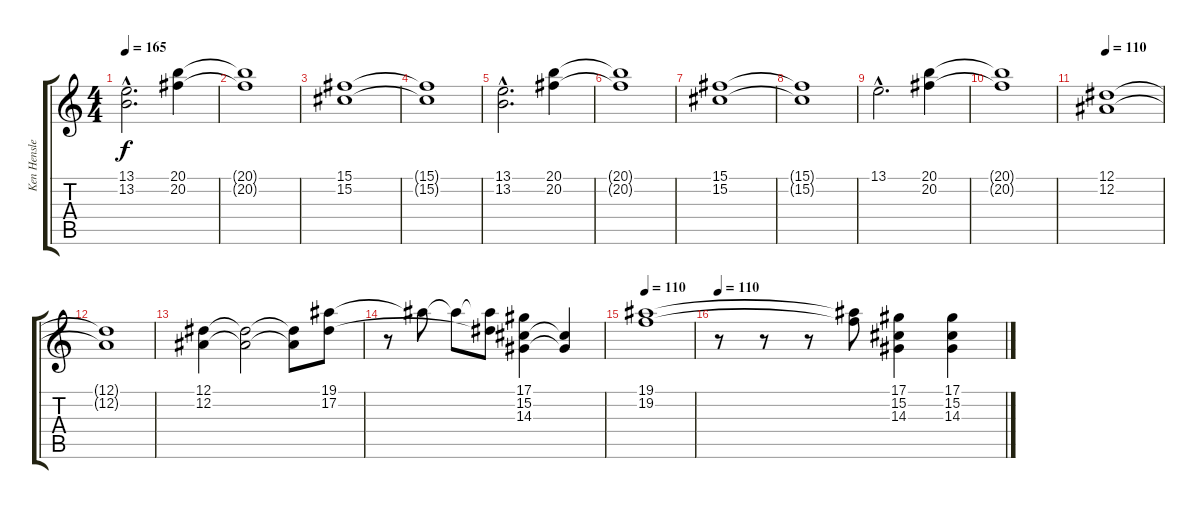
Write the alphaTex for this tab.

\track ("Ken Hensley/Hammond " "Ken Hensle") {instrument drawbarorgan}
\staff {score tabs}
\tuning (Eb4 Bb3 Gb3 Db3 Ab2 Eb2) {hide}
\ts (4 4)
\tempo 165
\clef g2
\ks c
(13.1{hac} 13.2{hac}).2{d dy f} (20.1 20.2).4 |
(20.1{t} 20.2{t}).1 |
(15.1 15.2).1 |
(15.1{t} 15.2{t}).1 |
(13.1{hac} 13.2{hac}).2{d} (20.1 20.2).4 |
(20.1{t} 20.2{t}).1 |
(15.1 15.2).1 |
(15.1{t} 15.2{t}).1 |
13.1{hac}.2{d} (20.1 20.2).4 |
(20.1{t} 20.2{t}).1 |
\tempo 110
(12.1 12.2).1 |
(12.1{t} 12.2{t}).1 |
(12.1 12.2).4{volume 8} (12.1{t} 12.2{t}).2 (12.1{t} 12.2{t}).8 (19.1 17.2).8 |
r.8 19.1{t}.8 19.1{t}.8 (19.1{t} 17.2{t}).8 (17.1 15.2 14.3).4 (15.2{t} 14.3{t}).4 |
\tempo 110
(19.1 19.2).1 |
\tempo 110
r.8 r.8 r.8 (19.1{t} 19.2{t}).8 (17.1 15.2 14.3).4 (17.1 15.2 14.3).4
